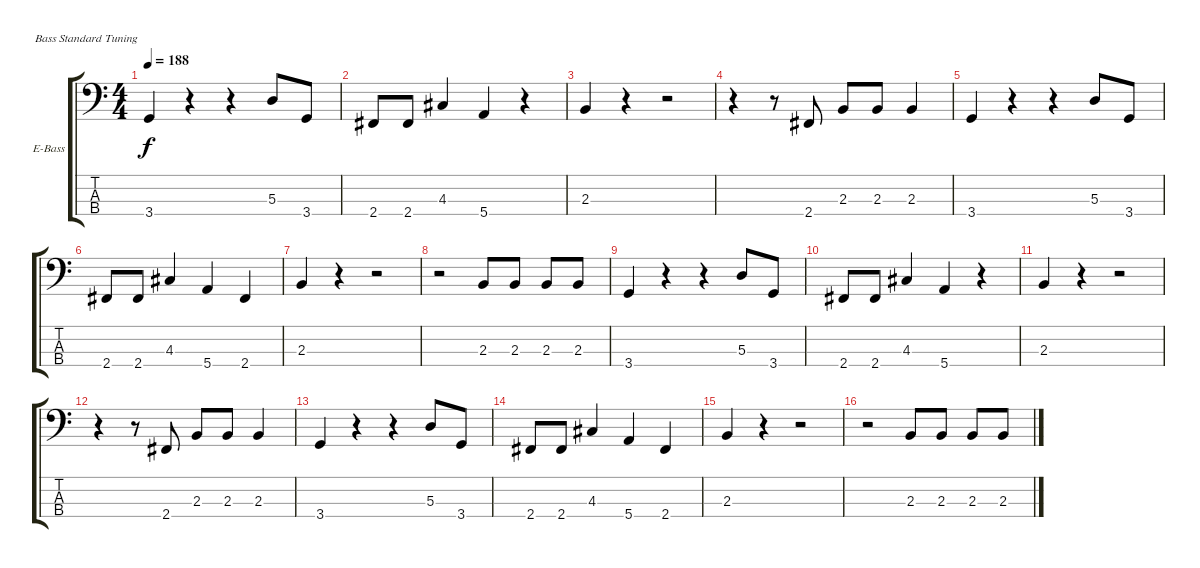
\defaultSystemsLayout 4
\bracketExtendMode groupsimilarinstruments
\firstSystemTrackNameOrientation horizontal
\otherSystemsTrackNameOrientation horizontal
\track ("Electric Bass" "E-Bass") {instrument electricbassfinger}
\staff {score tabs}
\tuning (G2 D2 A1 E1)
\ts (4 4)
\tempo 188
\clef f4
\ks c
3.4.4{dy f} r.4 r.4 5.3.8 3.4.8 |
2.4.8 2.4.8 4.3.4 5.4.4 r.4 |
2.3.4 r.4 r.2 |
r.4 r.8 2.4.8 2.3.8 2.3.8 2.3.4 |
3.4.4 r.4 r.4 5.3.8 3.4.8 |
2.4.8 2.4.8 4.3.4 5.4.4 2.4.4 |
2.3.4 r.4 r.2 |
r.2 2.3.8 2.3.8 2.3.8 2.3.8 |
3.4.4 r.4 r.4 5.3.8 3.4.8 |
2.4.8 2.4.8 4.3.4 5.4.4 r.4 |
2.3.4 r.4 r.2 |
r.4 r.8 2.4.8 2.3.8 2.3.8 2.3.4 |
3.4.4 r.4 r.4 5.3.8 3.4.8 |
2.4.8 2.4.8 4.3.4 5.4.4 2.4.4 |
2.3.4 r.4 r.2 |
r.2 2.3.8 2.3.8 2.3.8 2.3.8
